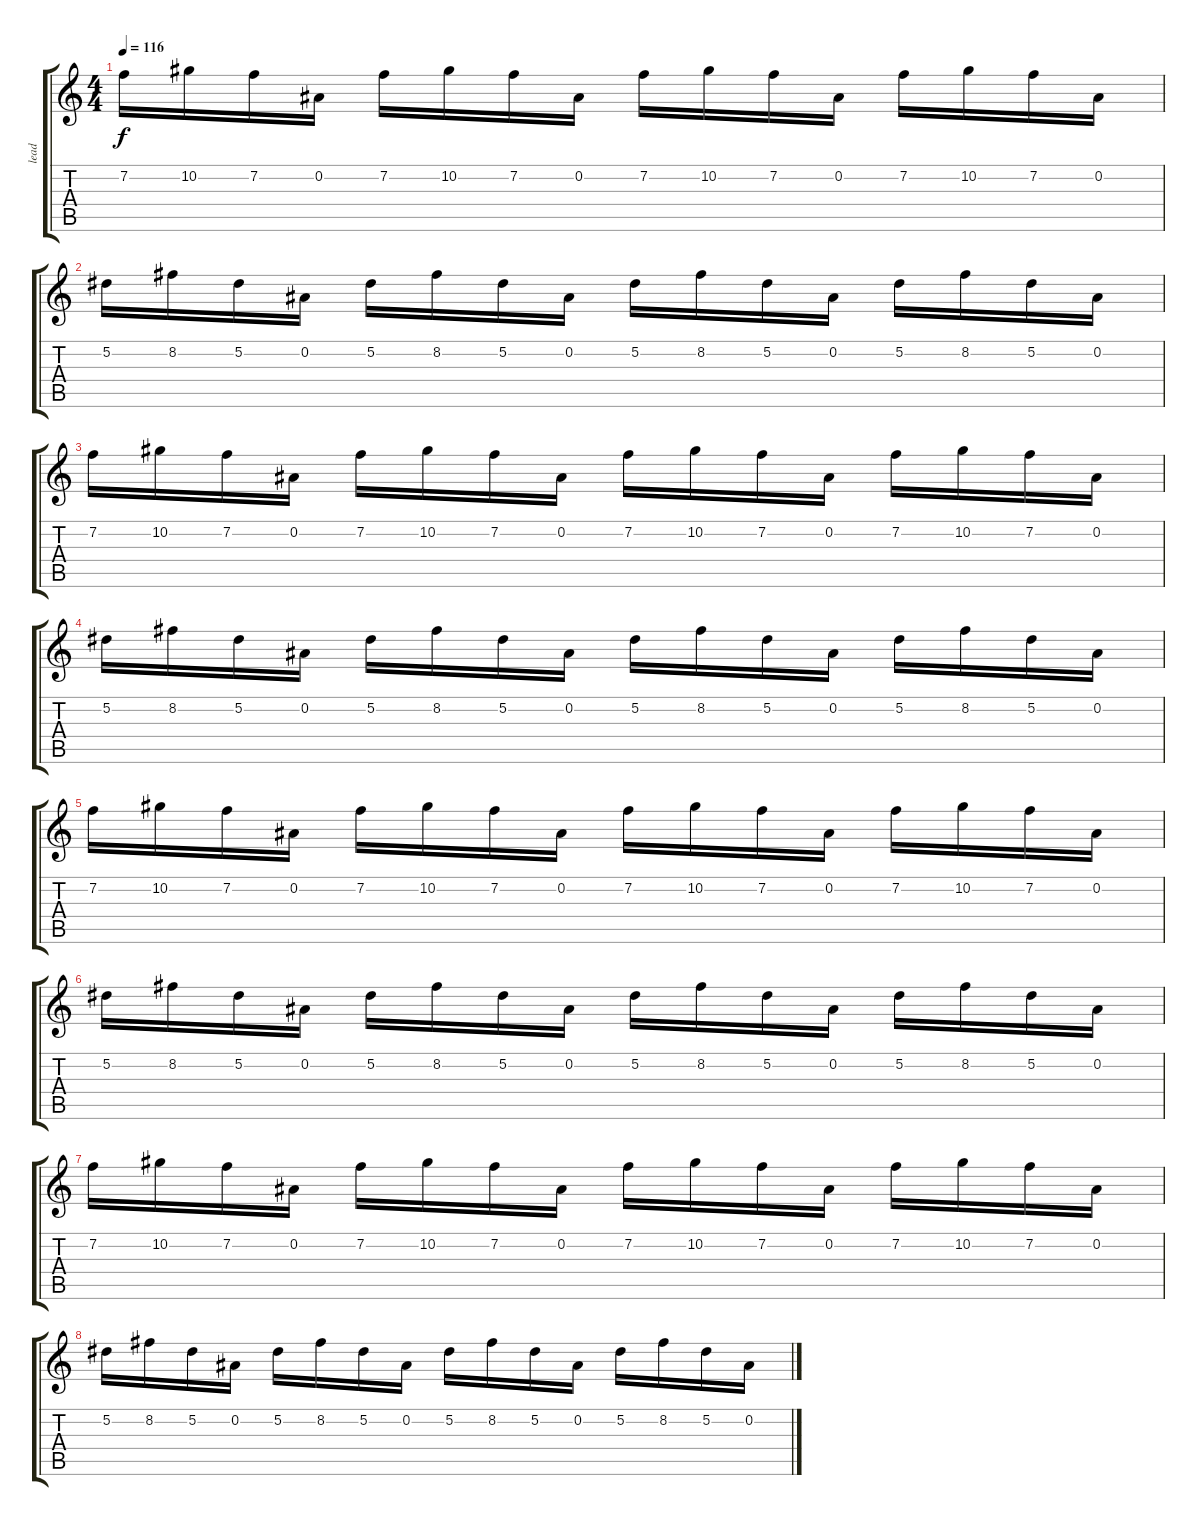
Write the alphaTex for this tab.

\track ("lead" "lead") {instrument distortionguitar}
\staff {score tabs}
\tuning (Eb4 Bb3 Gb3 Db3 Ab2 Db2) {hide}
\ts (4 4)
\tempo 116
\clef g2
\ks c
7.2.16{dy f} 10.2.16 7.2.16 0.2.16 7.2.16 10.2.16 7.2.16 0.2.16 7.2.16 10.2.16 7.2.16 0.2.16 7.2.16 10.2.16 7.2.16 0.2.16 |
5.2.16 8.2.16 5.2.16 0.2.16 5.2.16 8.2.16 5.2.16 0.2.16 5.2.16 8.2.16 5.2.16 0.2.16 5.2.16 8.2.16 5.2.16 0.2.16 |
7.2.16 10.2.16 7.2.16 0.2.16 7.2.16 10.2.16 7.2.16 0.2.16 7.2.16 10.2.16 7.2.16 0.2.16 7.2.16 10.2.16 7.2.16 0.2.16 |
5.2.16 8.2.16 5.2.16 0.2.16 5.2.16 8.2.16 5.2.16 0.2.16 5.2.16 8.2.16 5.2.16 0.2.16 5.2.16 8.2.16 5.2.16 0.2.16 |
7.2.16 10.2.16 7.2.16 0.2.16 7.2.16 10.2.16 7.2.16 0.2.16 7.2.16 10.2.16 7.2.16 0.2.16 7.2.16 10.2.16 7.2.16 0.2.16 |
5.2.16 8.2.16 5.2.16 0.2.16 5.2.16 8.2.16 5.2.16 0.2.16 5.2.16 8.2.16 5.2.16 0.2.16 5.2.16 8.2.16 5.2.16 0.2.16 |
7.2.16 10.2.16 7.2.16 0.2.16 7.2.16 10.2.16 7.2.16 0.2.16 7.2.16 10.2.16 7.2.16 0.2.16 7.2.16 10.2.16 7.2.16 0.2.16 |
5.2.16 8.2.16 5.2.16 0.2.16 5.2.16 8.2.16 5.2.16 0.2.16 5.2.16 8.2.16 5.2.16 0.2.16 5.2.16 8.2.16 5.2.16 0.2.16
